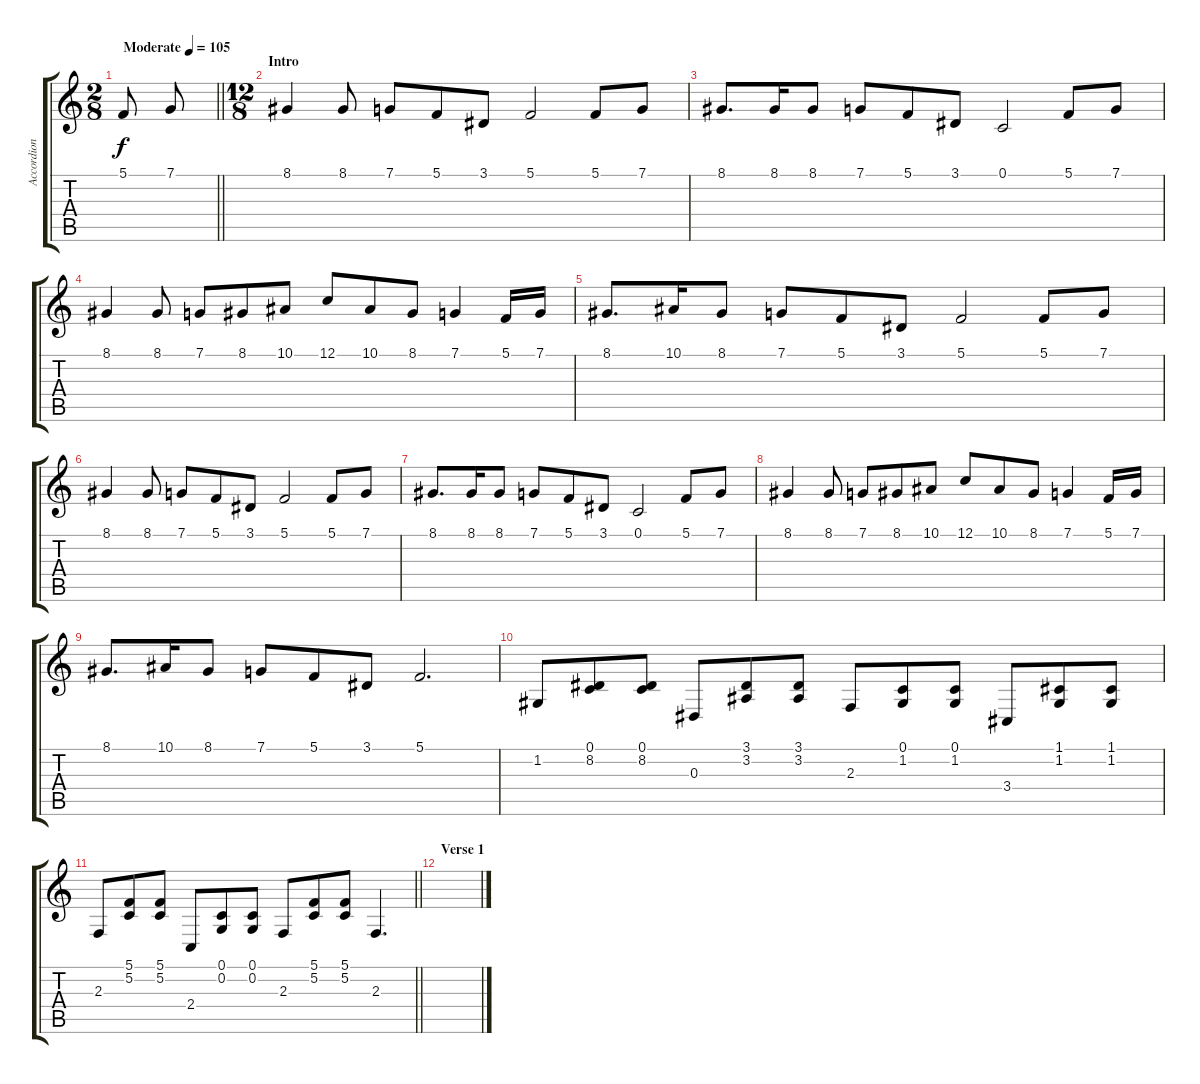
\track ("Accordion" "Accordion") {instrument accordion}
\staff {score tabs}
\tuning (C4 G3 Eb3 Bb2 F2 C2) {hide}
\ts (2 8)
\tempo (105 "Moderate")
\clef g2
\barLineRight lightlight
\ks c
5.1.8{dy f instrument accordion} 7.1.8 |
\ts (12 8)
\section ("" "Intro")
8.1.4 8.1.8 7.1.8 5.1.8 3.1.8 5.1.2 5.1.8 7.1.8 |
8.1.8{d} 8.1.16 8.1.8 7.1.8 5.1.8 3.1.8 0.1.2 5.1.8 7.1.8 |
8.1.4 8.1.8 7.1.8 8.1.8 10.1.8 12.1.8 10.1.8 8.1.8 7.1.4 5.1.16 7.1.16 |
8.1.8{d} 10.1.16 8.1.8 7.1.8 5.1.8 3.1.8 5.1.2 5.1.8 7.1.8 |
8.1.4 8.1.8 7.1.8 5.1.8 3.1.8 5.1.2 5.1.8 7.1.8 |
8.1.8{d} 8.1.16 8.1.8 7.1.8 5.1.8 3.1.8 0.1.2 5.1.8 7.1.8 |
8.1.4 8.1.8 7.1.8 8.1.8 10.1.8 12.1.8 10.1.8 8.1.8 7.1.4 5.1.16 7.1.16 |
8.1.8{d} 10.1.16 8.1.8 7.1.8 5.1.8 3.1.8 5.1.2{d} |
1.2.8 (0.1 8.2).8 (0.1 8.2).8 0.3.8 (3.1 3.2).8 (3.1 3.2).8 2.3.8 (0.1 1.2).8 (0.1 1.2).8 3.4.8 (1.1 1.2).8 (1.1 1.2).8 |
\barLineRight lightlight
2.3.8 (5.1 5.2).8 (5.1 5.2).8 2.4.8 (0.1 0.2).8 (0.1 0.2).8 2.3.8 (5.1 5.2).8 (5.1 5.2).8 2.3.4{d} |
\section ("" "Verse 1")
